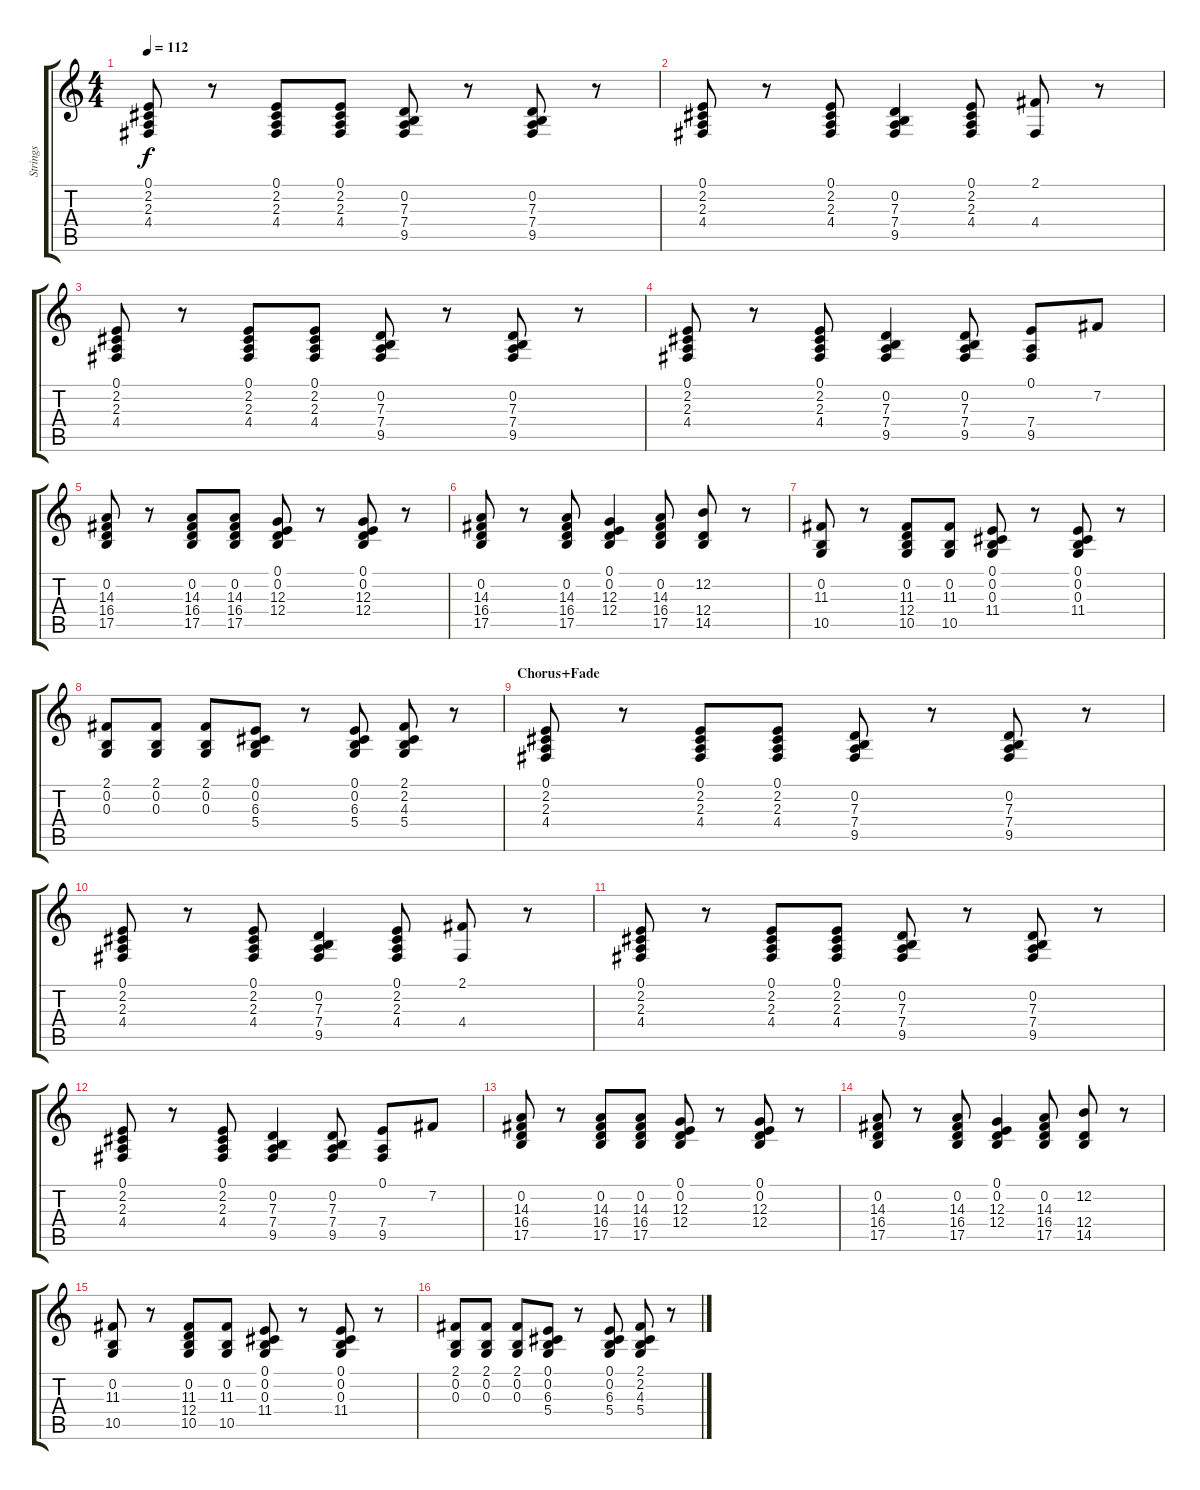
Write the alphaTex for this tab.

\track ("Strings" "Strings") {instrument stringensemble1}
\staff {score tabs}
\tuning (E4 B3 G3 D3 A2 E2) {hide}
\ts (4 4)
\tempo 112
\clef g2
\ks c
(0.1 2.2 2.3 4.4).8{dy f} r.8 (0.1 2.2 2.3 4.4).8 (0.1 2.2 2.3 4.4).8 (0.2 7.3 7.4 9.5).8 r.8 (0.2 7.3 7.4 9.5).8 r.8 |
(0.1 2.2 2.3 4.4).8 r.8 (0.1 2.2 2.3 4.4).8 (0.2 7.3 7.4 9.5).4 (0.1 2.2 2.3 4.4).8 (2.1 4.4).8 r.8 |
(0.1 2.2 2.3 4.4).8 r.8 (0.1 2.2 2.3 4.4).8 (0.1 2.2 2.3 4.4).8 (0.2 7.3 7.4 9.5).8 r.8 (0.2 7.3 7.4 9.5).8 r.8 |
(0.1 2.2 2.3 4.4).8 r.8 (0.1 2.2 2.3 4.4).8 (0.2 7.3 7.4 9.5).4 (0.2 7.3 7.4 9.5).8 (0.1 7.4 9.5).8 7.2.8 |
(0.2 14.3 16.4 17.5).8 r.8 (0.2 14.3 16.4 17.5).8 (0.2 14.3 16.4 17.5).8 (0.1 0.2 12.3 12.4).8 r.8 (0.1 0.2 12.3 12.4).8 r.8 |
(0.2 14.3 16.4 17.5).8 r.8 (0.2 14.3 16.4 17.5).8 (0.1 0.2 12.3 12.4).4 (0.2 14.3 16.4 17.5).8 (12.2 12.4 14.5).8 r.8 |
(0.2 11.3 10.5).8 r.8 (0.2 11.3 12.4 10.5).8 (0.2 11.3 10.5).8 (0.1 0.2 0.3 11.4).8 r.8 (0.1 0.2 0.3 11.4).8 r.8 |
(2.1 0.2 0.3).8 (2.1 0.2 0.3).8 (2.1 0.2 0.3).8 (0.1 0.2 6.3 5.4).8 r.8 (0.1 0.2 6.3 5.4).8 (2.1 2.2 4.3 5.4).8 r.8 |
\section ("" "Chorus+Fade")
(0.1 2.2 2.3 4.4).8 r.8 (0.1 2.2 2.3 4.4).8 (0.1 2.2 2.3 4.4).8 (0.2 7.3 7.4 9.5).8 r.8 (0.2 7.3 7.4 9.5).8 r.8 |
(0.1 2.2 2.3 4.4).8 r.8 (0.1 2.2 2.3 4.4).8 (0.2 7.3 7.4 9.5).4 (0.1 2.2 2.3 4.4).8 (2.1 4.4).8 r.8 |
(0.1 2.2 2.3 4.4).8 r.8 (0.1 2.2 2.3 4.4).8 (0.1 2.2 2.3 4.4).8 (0.2 7.3 7.4 9.5).8 r.8 (0.2 7.3 7.4 9.5).8 r.8 |
(0.1 2.2 2.3 4.4).8 r.8 (0.1 2.2 2.3 4.4).8 (0.2 7.3 7.4 9.5).4 (0.2 7.3 7.4 9.5).8 (0.1 7.4 9.5).8 7.2.8 |
(0.2 14.3 16.4 17.5).8 r.8 (0.2 14.3 16.4 17.5).8 (0.2 14.3 16.4 17.5).8 (0.1 0.2 12.3 12.4).8 r.8 (0.1 0.2 12.3 12.4).8 r.8 |
(0.2 14.3 16.4 17.5).8 r.8 (0.2 14.3 16.4 17.5).8 (0.1 0.2 12.3 12.4).4 (0.2 14.3 16.4 17.5).8 (12.2 12.4 14.5).8 r.8 |
(0.2 11.3 10.5).8 r.8 (0.2 11.3 12.4 10.5).8 (0.2 11.3 10.5).8 (0.1 0.2 0.3 11.4).8 r.8 (0.1 0.2 0.3 11.4).8 r.8 |
(2.1 0.2 0.3).8 (2.1 0.2 0.3).8 (2.1 0.2 0.3).8 (0.1 0.2 6.3 5.4).8 r.8 (0.1 0.2 6.3 5.4).8 (2.1 2.2 4.3 5.4).8 r.8
